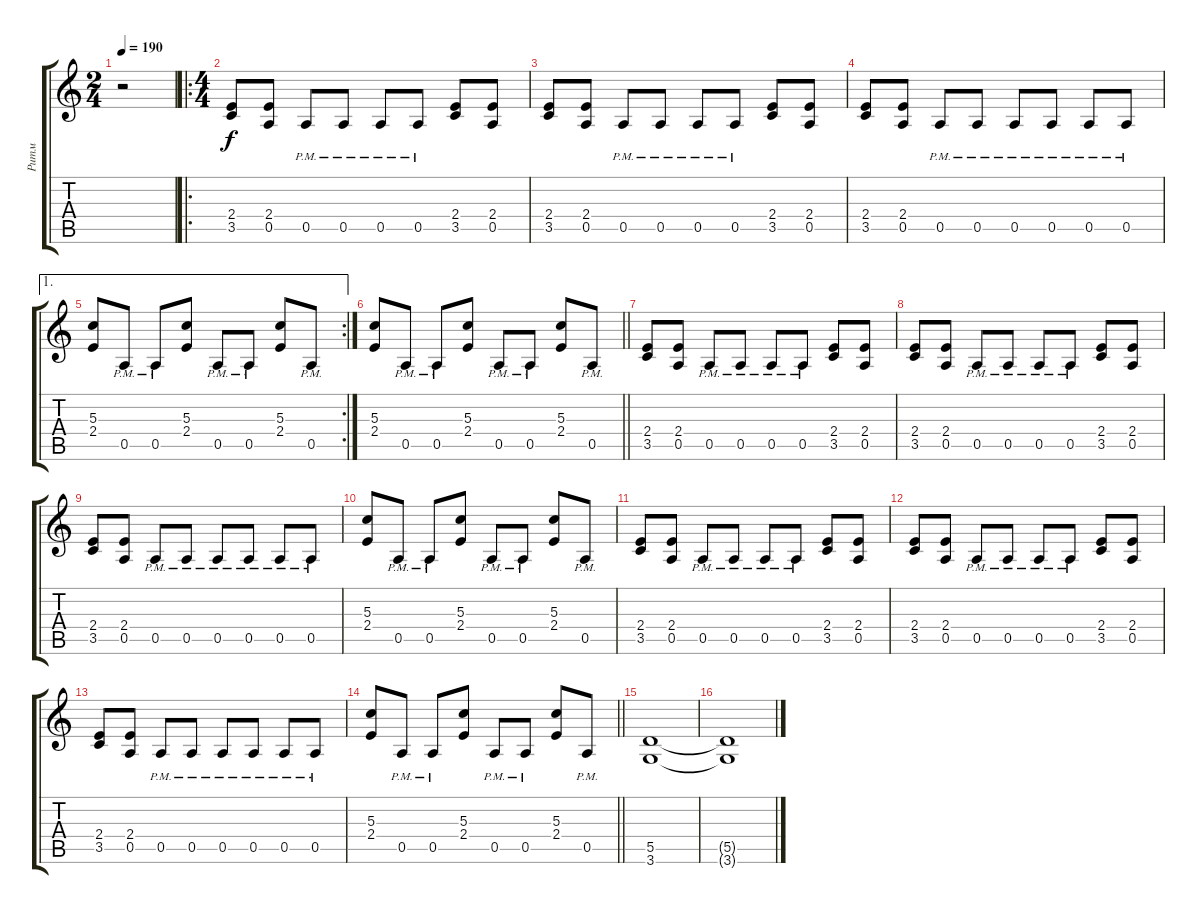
\track ("Ритм" "Ритм") {instrument distortionguitar}
\staff {score tabs}
\tuning (E4 B3 G3 D3 A2 E2) {hide}
\ts (2 4)
\tempo 190
\clef g2
\ks c
r.2{dy f instrument distortionguitar} |
\ro
\ts (4 4)
(2.4 3.5).8 (2.4 0.5).8 0.5{pm}.8 0.5{pm}.8 0.5{pm}.8 0.5{pm}.8 (2.4 3.5).8 (2.4 0.5).8 |
(2.4 3.5).8 (2.4 0.5).8 0.5{pm}.8 0.5{pm}.8 0.5{pm}.8 0.5{pm}.8 (2.4 3.5).8 (2.4 0.5).8 |
(2.4 3.5).8 (2.4 0.5).8 0.5{pm}.8 0.5{pm}.8 0.5{pm}.8 0.5{pm}.8 0.5{pm}.8 0.5{pm}.8 |
\ae 1
\rc 2
(5.3 2.4).8 0.5{pm}.8 0.5{pm}.8 (5.3 2.4).8 0.5{pm}.8 0.5{pm}.8 (5.3 2.4).8 0.5{pm}.8 |
\barLineRight lightlight
(5.3 2.4).8 0.5{pm}.8 0.5{pm}.8 (5.3 2.4).8 0.5{pm}.8 0.5{pm}.8 (5.3 2.4).8 0.5{pm}.8 |
(2.4 3.5).8 (2.4 0.5).8 0.5{pm}.8 0.5{pm}.8 0.5{pm}.8 0.5{pm}.8 (2.4 3.5).8 (2.4 0.5).8 |
(2.4 3.5).8 (2.4 0.5).8 0.5{pm}.8 0.5{pm}.8 0.5{pm}.8 0.5{pm}.8 (2.4 3.5).8 (2.4 0.5).8 |
(2.4 3.5).8 (2.4 0.5).8 0.5{pm}.8 0.5{pm}.8 0.5{pm}.8 0.5{pm}.8 0.5{pm}.8 0.5{pm}.8 |
(5.3 2.4).8 0.5{pm}.8 0.5{pm}.8 (5.3 2.4).8 0.5{pm}.8 0.5{pm}.8 (5.3 2.4).8 0.5{pm}.8 |
(2.4 3.5).8 (2.4 0.5).8 0.5{pm}.8 0.5{pm}.8 0.5{pm}.8 0.5{pm}.8 (2.4 3.5).8 (2.4 0.5).8 |
(2.4 3.5).8 (2.4 0.5).8 0.5{pm}.8 0.5{pm}.8 0.5{pm}.8 0.5{pm}.8 (2.4 3.5).8 (2.4 0.5).8 |
(2.4 3.5).8 (2.4 0.5).8 0.5{pm}.8 0.5{pm}.8 0.5{pm}.8 0.5{pm}.8 0.5{pm}.8 0.5{pm}.8 |
\barLineRight lightlight
(5.3 2.4).8 0.5{pm}.8 0.5{pm}.8 (5.3 2.4).8 0.5{pm}.8 0.5{pm}.8 (5.3 2.4).8 0.5{pm}.8 |
(5.5 3.6).1 |
(5.5{t} 3.6{t}).1
